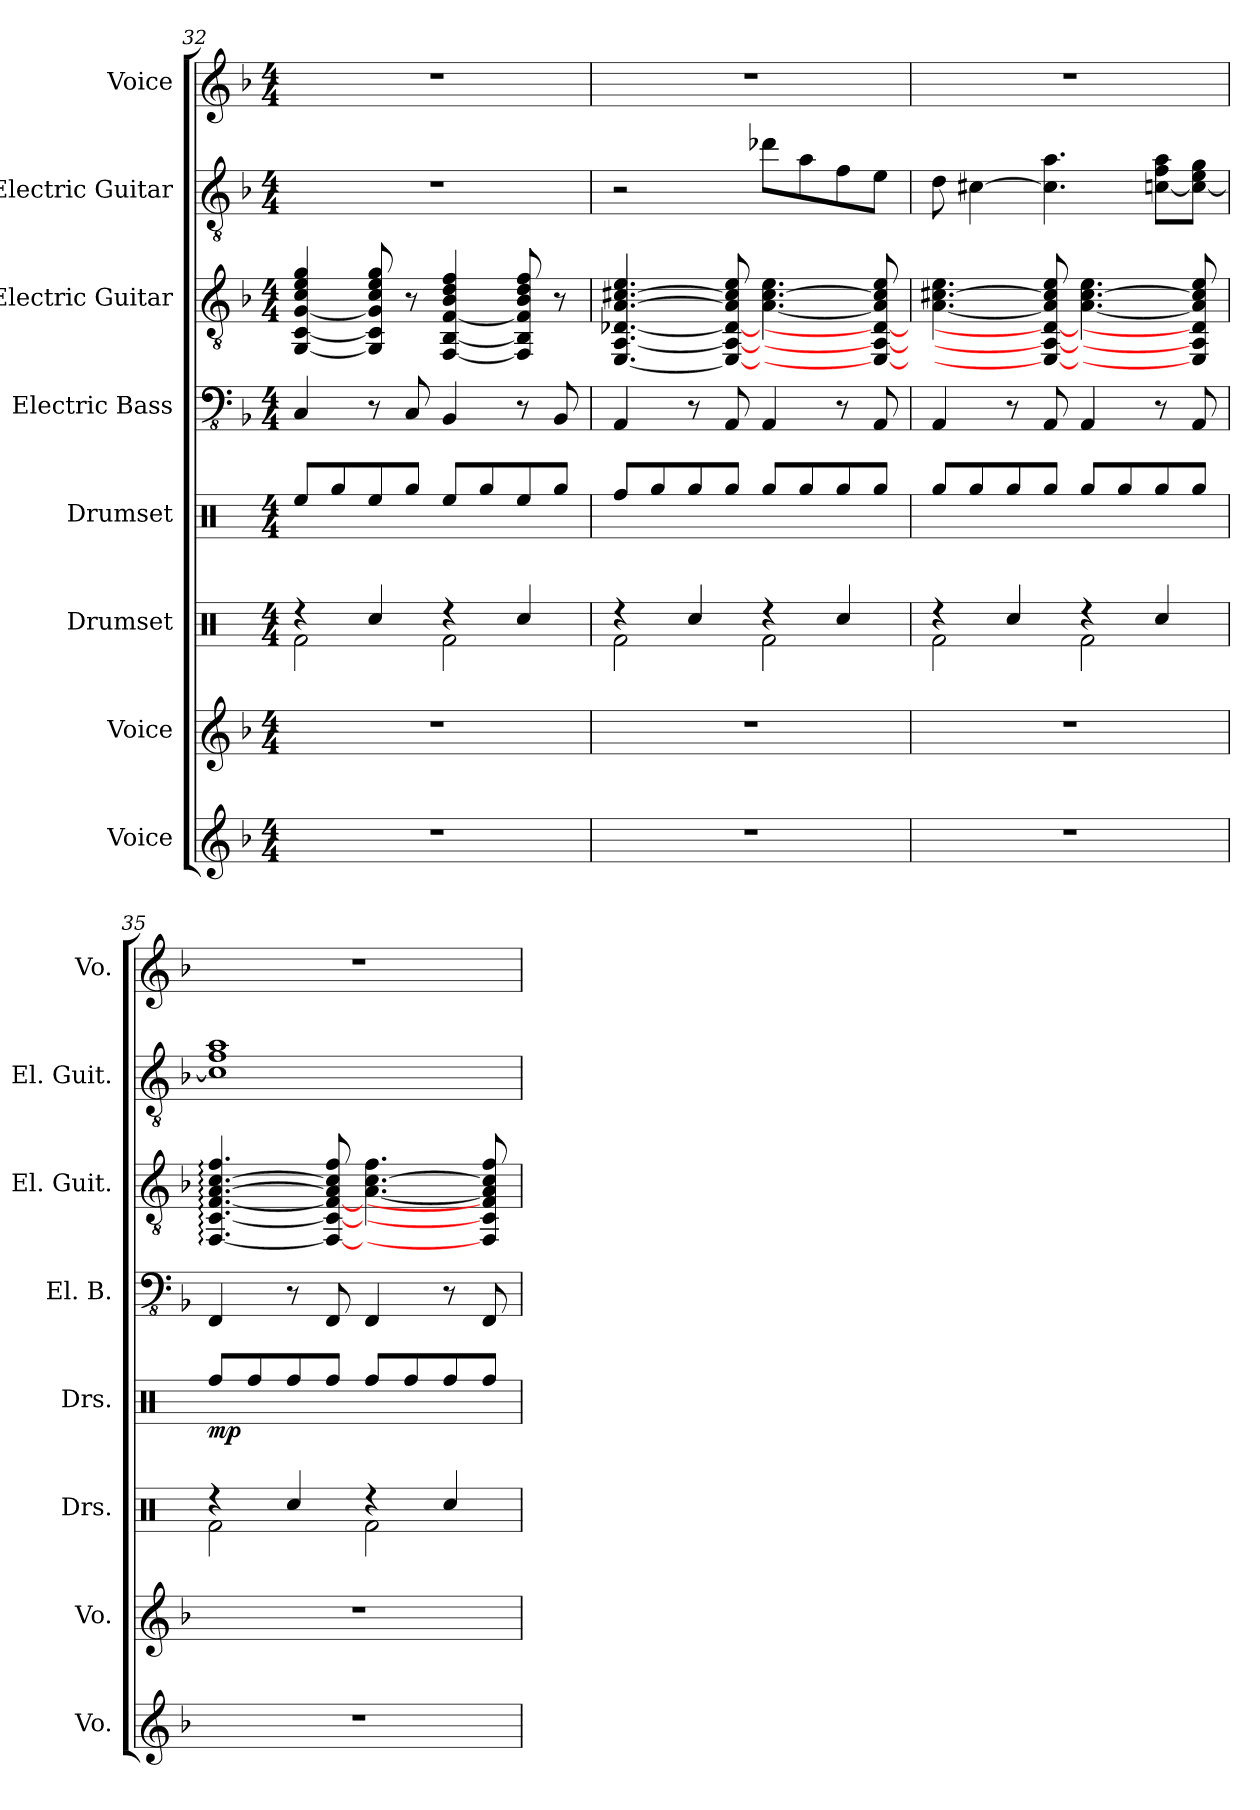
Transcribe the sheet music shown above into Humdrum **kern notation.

**kern	**kern	**kern	**kern	**dynam	**kern	**kern	**kern	**kern
*part8	*part7	*part6	*part5	*part5	*part4	*part3	*part2	*part1
*staff8	*staff7	*staff6	*staff5	*staff5	*staff4	*staff3	*staff2	*staff1
*I"Voice	*I"Voice	*I"Drumset	*I"Drumset	*	*I"Electric Bass	*I"Electric Guitar	*I"Electric Guitar	*I"Voice
*I'Vo.	*I'Vo.	*I'Drs.	*I'Drs.	*	*I'El. B.	*I'El. Guit.	*I'El. Guit.	*I'Vo.
!!LO:PB:g=z
*clefG2	*clefG2	*clefX	*clefX	*	*clefFv4	*clefGv2	*clefGv2	*clefG2
*k[b-]	*k[b-]	*k[]	*k[]	*	*k[b-]	*k[b-]	*k[b-]	*k[b-]
*M4/4	*M4/4	*M4/4	*M4/4	*	*M4/4	*M4/4	*M4/4	*M4/4
=32	=32	=32	=32	=32	=32	=32	=32	=32
*	*	*^	*	*	*	*	*	*
1r	1r	4r	2Rf\	8Ree/L	.	4CC/	[4GG/ [4C/ [4G/ 4c/ 4e/ 4g/	1r	1r
.	.	.	.	8Rgg/	.	.	.	.	.
.	.	4Rcc/	.	8Ree/	.	8r	8GG/] 8C/] 8G/] 8c/ 8e/ 8g/	.	.
.	.	.	.	8Rgg/J	.	8CC/	8r	.	.
.	.	4r	2Rf\	8Ree/L	.	4BBB-/	[4FF/ [4BB-/ [4F/ 4B-/ 4d/ 4f/	.	.
.	.	.	.	8Rgg/	.	.	.	.	.
.	.	4Rcc/	.	8Ree/	.	8r	8FF/] 8BB-/] 8F/] 8B-/ 8d/ 8f/	.	.
.	.	.	.	8Rgg/J	.	8BBB-/	8r	.	.
=33	=33	=33	=33	=33	=33	=33	=33	=33	=33
1r	1r	4r	2Rf\	8Rff/L	.	4AAA/	[4.EE/ [4.AA/ [4.D-X/ [4.A/ [4.c#X/ 4.e/	2r	1r
.	.	.	.	8Rgg/	.	.	.	.	.
.	.	4Rcc/	.	8Rgg/	.	8r	.	.	.
.	.	.	.	8Rgg/J	.	8AAA/	8EE/_ 8AA/_ 8D-/_ 8A/] 8c#/] 8e/	.	.
.	.	4r	2Rf\	8Rgg/L	.	4AAA/	[4.A\ [4.c#\ 4.e\	8dd-X\L	.
.	.	.	.	8Rgg/	.	.	.	8a\	.
.	.	4Rcc/	.	8Rgg/	.	8r	.	8f\	.
.	.	.	.	8Rgg/J	.	8AAA/	8EE/_ 8AA/_ 8D-/_ 8A/] 8c#/] 8e/	8e\J	.
=34	=34	=34	=34	=34	=34	=34	=34	=34	=34
1r	1r	4r	2Rf\	8Rgg/L	.	4AAA/	[4.A\ [4.c#X\ 4.e\	8d\	1r
.	.	.	.	8Rgg/	.	.	.	[4c#X\	.
.	.	4Rcc/	.	8Rgg/	.	8r	.	.	.
.	.	.	.	8Rgg/J	.	8AAA/	8EE/_ 8AA/_ 8D-/_ 8A/] 8c#/] 8e/	4.c#\] 4.a\	.
.	.	4r	2Rf\	8Rgg/L	.	4AAA/	[4.A\ [4.c#\ 4.e\	.	.
.	.	.	.	8Rgg/	.	.	.	.	.
.	.	4Rcc/	.	8Rgg/	.	8r	.	[8cn\ 8f\ 8a\L	.
.	.	.	.	8Rgg/J	.	8AAA/	8EE/] 8AA/] 8D-/] 8A/] 8c#/] 8e/	8c\_ 8e\ 8g\J	.
=35	=35	=35	=35	=35	=35	=35	=35	=35	=35
!	!	!	!	!	!LO:DY:b	!	!	!	!
1r	1r	4r	2Rf\	8Rff/L	mp	4FFF/	[4.FF/: [4.C/: [4.F/: [4.A/: [4.c/: 4.f/:	1c] 1f 1a	1r
.	.	.	.	8Rff/	.	.	.	.	.
.	.	4Rcc/	.	8Rff/	.	8r	.	.	.
.	.	.	.	8Rff/J	.	8FFF/	8FF/_ 8C/_ 8F/_ 8A/] 8c/] 8f/	.	.
.	.	4r	2Rf\	8Rff/L	.	4FFF/	[4.A\ [4.c\ 4.f\	.	.
.	.	.	.	8Rff/	.	.	.	.	.
.	.	4Rcc/	.	8Rff/	.	8r	.	.	.
.	.	.	.	8Rff/J	.	8FFF/	8FF/] 8C/] 8F/] 8A/] 8c/] 8f/	.	.
*	*	*v	*v	*	*	*	*	*	*
=	=	=	=	=	=	=	=	=
*-	*-	*-	*-	*-	*-	*-	*-	*-
